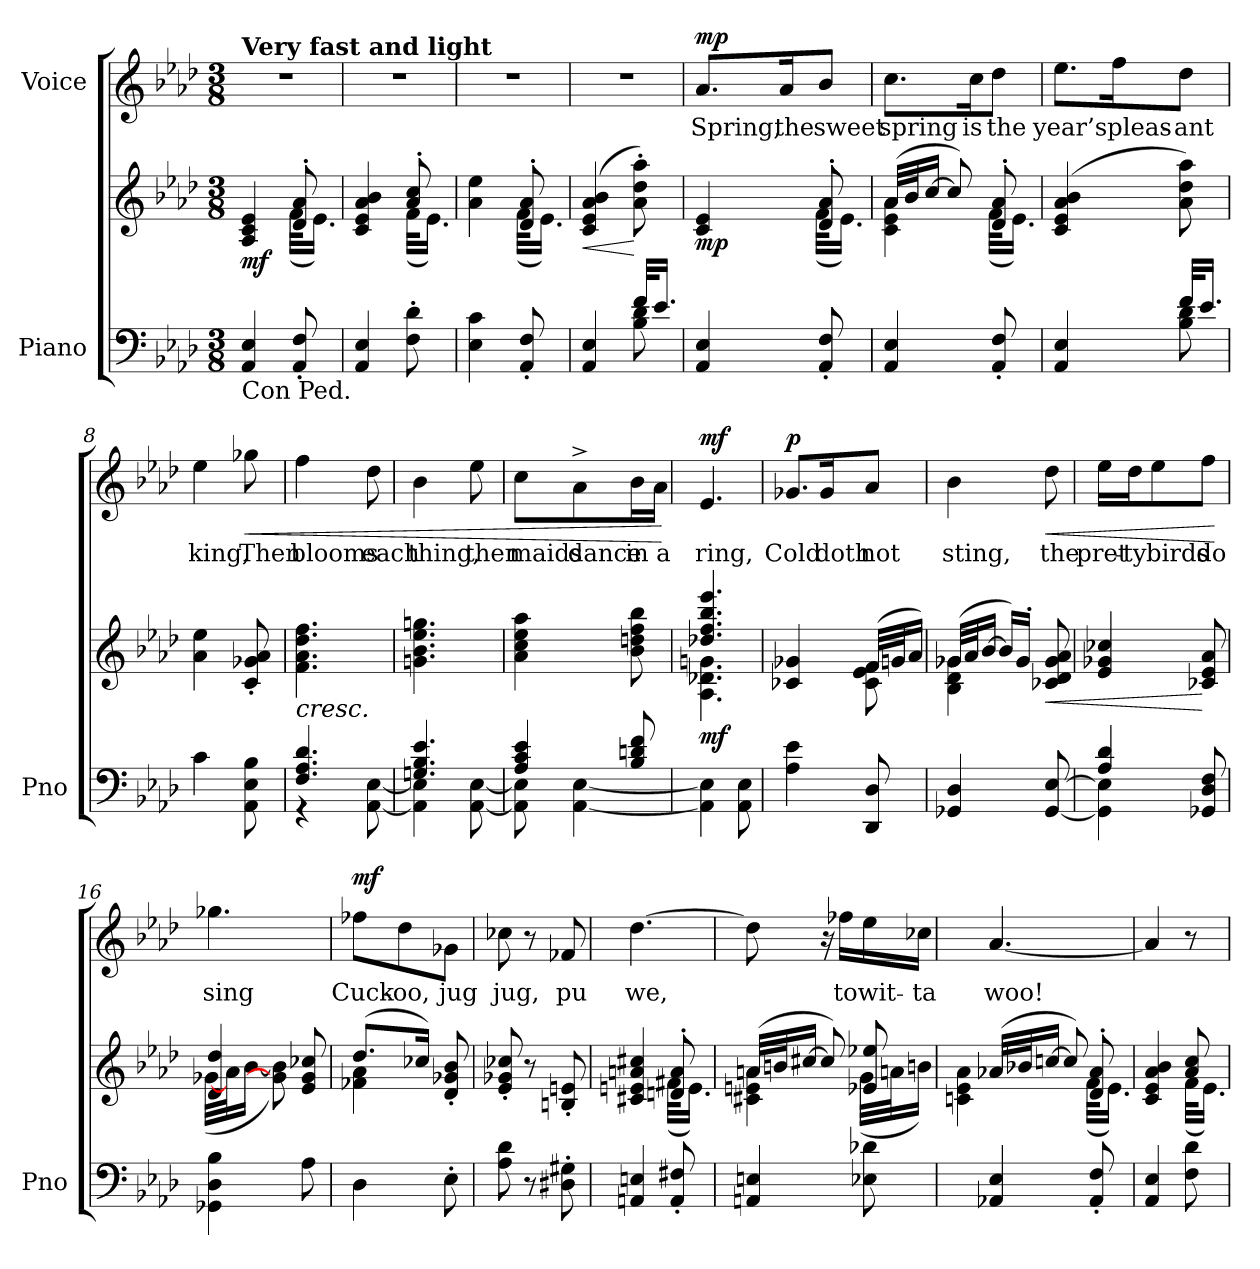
**kern	**kern	**dynam	**kern	**text	**dynam
*part2	*part2	*part2	*part1	*part1	*part1
*staff3	*staff2	*staff2/3	*staff1	*staff1	*staff1
*I"Piano	*	*	*I"Voice	*	*
*I'Pno	*	*	*	*	*
*clefF4	*clefG2	*	*clefG2	*	*
*k[b-e-a-d-]	*k[b-e-a-d-]	*	*k[b-e-a-d-]	*	*
*M3/8	*M3/8	*	*M3/8	*	*
=1	=1	=1	=1	=1	=1
*	*^	*	*	*	*
!	!	!	!	!LO:TX:a:B:t=Very fast and light	!	!
!LO:TX:b:t=Con Ped.	!	!	!	!	!	!
!	!	!	!LO:DY:b	!	!	!
4AA-/ 4E-/	4A-/ 4c/ 4e-/	4ryy	mf	4.r	.	.
8AA-/' 8F/'	8d-/' 8a-/'	(<32f\KLL	.	.	.	.
.	.	16.e-\JJ)	.	.	.	.
=2	=2	=2	=2	=2	=2	=2
4AA-/ 4E-/	4c/ 4e-/ 4a-/ 4b-/	4ryy	.	4.r	.	.
8F\' 8d-\'	8a-/' 8cc/'	(<32f\KLL	.	.	.	.
.	.	16.e-\JJ)	.	.	.	.
=3	=3	=3	=3	=3	=3	=3
4E-\ 4c\	4a-\ 4ee-\	4ryy	.	4.r	.	.
8AA-/' 8F/'	8d-/' 8a-/'	(<32f\KLL	.	.	.	.
.	.	16.e-\JJ)	.	.	.	.
=4	=4	=4	=4	=4	=4	=4
*^	*	*	*	*	*	*
!	!	!	!	!LO:HP:b	!	!	!
*	*	*v	*v	*	*	*	*
4ryy	4AA-/ 4E-/	(>4c/ 4e-/ 4a-/ 4b-/	<	4.r	.	.
32f/KLL	8B-\ 8d-\	8a-\' 8dd-\' 8aa-\')	[	.	.	.
16.e-/JJ	.	.	.	.	.	.
*v	*v	*	*	*	*	*
=5	=5	=5	=5	=5	=5
*	*^	*	*	*	*
!	!	!	!LO:DY:b	!	!LO:LY:b	!LO:DY:a
4AA-/ 4E-/	4c/ 4e-/	4ryy	mp	8.a-/L	Spring,	mp
!	!	!	!	!	!LO:LY:b	!
.	.	.	.	16a-/K	the	.
!	!	!	!	!	!LO:LY:b	!
8AA-/' 8F/'	8d-/' 8a-/'	(<32f\KLL	.	8b-/J	sweet	.
.	.	16.e-\JJ)	.	.	.	.
!!LO:LB:g=z
=6	=6	=6	=6	=6	=6	=6
!	!	!	!	!	!LO:LY:b	!
4AA-/ 4E-/	(>32a-/LLL	4c\ 4e-\ 4a-\	.	8.cc\L	spring	.
.	32b-/J	.	.	.	.	.
.	[16cc/JJ	.	.	.	.	.
.	8cc/])	.	.	.	.	.
!	!	!	!	!	!LO:LY:b	!
.	.	.	.	16cc\K	is	.
!	!	!	!	!	!LO:LY:b	!
8AA-/' 8F/'	8d-/' 8a-/'	(<32f\KLL	.	8dd-\J	the	.
.	.	16.e-\JJ)	.	.	.	.
=7	=7	=7	=7	=7	=7	=7
*^	*	*	*	*	*	*
!	!	!	!	!	!	!LO:LY:b	!
*	*	*v	*v	*	*	*	*
4ryy	4AA-/ 4E-/	(>4c/ 4e-/ 4a-/ 4b-/	.	8.ee-\L	year’s	.
!	!	!	!	!	!LO:LY:b	!
.	.	.	.	16ff\K	pleas-	.
!	!	!	!	!	!LO:LY:b	!
32f/KLL	8B-\ 8d-\	8a-\ 8dd-\ 8aa-\)	.	8dd-\J	-ant	.
16.e-/JJ	.	.	.	.	.	.
*v	*v	*	*	*	*	*
=8	=8	=8	=8	=8	=8
!	!	!	!	!LO:LY:b	!
4c\	4a-\ 4ee-\	.	4ee-\	king,	.
!	!	!	!	!LO:LY:b	!LO:HP:b
8AA-\ 8E-\ 8B-\	8c/' 8g-X/' 8a-/'	.	8gg-X\	Then	<
=9	=9	=9	=9	=9	=9
*^	*	*	*	*	*
!	!	!LO:TX:b:i:t=cresc.	!	!	!	!
!	!	!	!	!	!LO:LY:b	!
4.F/ 4.A-/ 4.d-/	4r	4.f\ 4.a-\ 4.dd-\ 4.ff\	.	4ff\	blooms	.
!	!	!	!	!	!LO:LY:b	!
.	[8AA-\ [8E-\	.	.	8dd-\	each	.
!!LO:LB:g=z
=10	=10	=10	=10	=10	=10	=10
!	!	!	!	!	!LO:LY:b	!
4.Gn/ 4.B-/ 4.e-/	4AA-\] 4E-\]	4.gn\ 4.b-\ 4.ee-\ 4.ggn\	.	4b-\	thing,	.
!	!	!	!	!	!LO:LY:b	!
.	[8AA-\ [8E-\	.	.	8ee-\	then	.
=11	=11	=11	=11	=11	=11	=11
!	!	!	!	!	!LO:LY:b	!
4A-/ 4c/ 4e-/	8AA-\] 8E-\]	4a-\ 4cc\ 4ee-\ 4aa-\	.	8cc\L	maids	.
!	!	!	!	!	!LO:LY:b	!
.	[4AA-\ [4E-\	.	.	8a-^\	dance	.
!	!	!	!	!	!LO:LY:b	!
8B-/ 8dn/ 8f/	.	8b-\ 8ddn\ 8ff\ 8bb-\	.	16b-\L	in	.
!	!	!	!	!	!LO:LY:b	!
.	.	.	.	16a-\JJ	a	.
*v	*v	*	*	*	*	*
.	.	.	.	.	[
=12	=12	=12	=12	=12	=12
*	*^	*	*	*	*
!	!	!	!LO:DY:b	!	!LO:LY:b	!LO:DY:a
4AA-\] 4E-\]	4.dd-X/ 4.ff/ 4.bb-/ 4.eee-/	4.A-\ 4.d-X\ 4.gn\	mf	4.e-/	ring,	mf
8AA-\ 8E-\	.	.	.	.	.	.
=13	=13	=13	=13	=13	=13	=13
!	!	!	!LO:DY:b	!	!LO:LY:b	!
!	!	!	!LO:DY:n=1:b	!	!	!
!	!	!	!LO:DY:n=2:b	!	!	!LO:DY:a
4A-\ 4e-\	4c-X/ 4g-X/	4ryy	other-dynamics p other-dynamics	8.g-X/L	Cold	p
!	!	!	!	!	!LO:LY:b	!
.	.	.	.	16g-/K	doth	.
!	!	!	!	!	!LO:LY:b	!
8DD-/ 8D-/	(>32f/LLL	8c-\ 8e-\ 8f\	.	8a-/J	not	.
.	32gn/J	.	.	.	.	.
.	16a-/JJ)	.	.	.	.	.
!!LO:PB:g=z
=14	=14	=14	=14	=14	=14	=14
!	!	!	!	!	!LO:LY:b	!
4GG-X/ 4D-/	(>32g-X/LLL	4B-\ 4d-\ 4g-\	.	4b-\	sting,	.
.	32a-/J	.	.	.	.	.
.	[16b-/JJ	.	.	.	.	.
.	16b-/LL])	.	.	.	.	.
.	16g-'/JJ	.	.	.	.	.
!	!	!	!LO:HP:b	!	!LO:LY:b	!LO:HP:b
[8GG-/ [8E-/	8c-X/ 8d-/ 8g-/ 8a-/	8ryy	<	8dd-\	the	<
=15	=15	=15	=15	=15	=15	=15
*^	*	*	*	*	*	*
!	!	!	!	!	!	!LO:LY:b	!
*	*	*v	*v	*	*	*	*
4A-/ 4d-/	4GG-\] 4E-\]	4e-/ 4g-X/ 4cc-X/	.	16ee-\LL	pret-	.
!	!	!	!	!	!LO:LY:b	!
.	.	.	.	16dd-\J	-ty	.
!	!	!	!	!	!LO:LY:b	!
.	.	.	.	8ee-\	birds	.
!	!	!	!	!	!LO:LY:b	!
8GG-X/ 8D-/ 8F/	8ryy	8c-X/ 8e-/ 8a-/	[	8ff\J	do	.
*v	*v	*	*	*	*	*
.	.	.	.	.	[
=16	=16	=16	=16	=16	=16
*	*^	*	*	*	*
!	!	!	!	!	!LO:LY:b	!
4GG-X\ 4D-\ 4B-\	4d-/ 4dd-/	(<[32g-X\LLL	.	4.gg-X\	sing	.
.	.	32a-\J	.	.	.	.
.	.	[16b-\JJ	.	.	.	.
.	.	8g-\] 8b-\])	.	.	.	.
8A-\	8e-/ 8g-/ 8cc-X/	8ryy	.	.	.	.
=17	=17	=17	=17	=17	=17	=17
!	!	!	!	!	!LO:LY:b	!LO:DY:a
4D-\	(>8.dd-/L	4f-X\ 4a-\	.	8ff-X\L	Cuck-	mf
!	!	!	!	!	!LO:LY:b	!
.	.	.	.	8dd-\	-oo,	.
.	16cc-X/Jk)	.	.	.	.	.
!	!	!	!	!	!LO:LY:b	!
8E-'\	8d-/' 8g-X/' 8b-/'	8ryy	.	8g-X\J	jug	.
!!LO:LB:g=z
=18	=18	=18	=18	=18	=18	=18
!	!	!	!	!	!LO:LY:b	!
*	*v	*v	*	*	*	*
8A-\ 8d-\	8e-/' 8g-X/' 8cc-X/'	.	8cc-X\	jug,	.
8r	8r	.	8r	.	.
!	!	!	!	!LO:LY:b	!
8D#X\' 8G#X\'	8Bn/' 8en/'	.	8f-X/	pu	.
=19	=19	=19	=19	=19	=19
*	*^	*	*	*	*
!	!	!	!	!	!LO:LY:b	!
4AAn/ 4En/	4c#X/ 4en/ 4an/ 4cc#X/	4ryy	.	[4.dd-\	we,	.
8AA/' 8F#X/'	8dn/' 8a/'	(<32f#X\KLL	.	.	.	.
.	.	16.e\JJ)	.	.	.	.
=20	=20	=20	=20	=20	=20	=20
4AAn/ 4En/	(>32an/LLL	4c#X\ 4en\ 4a\	.	8dd-\]	.	.
.	32bn/J	.	.	.	.	.
.	[16cc#X/JJ	.	.	.	.	.
.	8cc#/])	.	.	16r	.	.
!	!	!	!	!	!LO:LY:b	!
.	.	.	.	16ff-X\LL	to	.
!	!	!	!	!	!LO:LY:b	!
8E-X\ 8d-X\	8e-X/ 8ee-X/	(<32g\LLL	.	16ee-\	wit-	.
.	.	32an\J	.	.	.	.
!	!	!	!	!	!LO:LY:b	!
.	.	16bn\JJ)	.	16cc-X\JJ	-ta	.
=21	=21	=21	=21	=21	=21	=21
!	!	!	!	!	!LO:LY:b	!
4AA-X/ 4E-/	(>32a-X/LLL	4cn\ 4e-\ 4a-\	.	[4.a-/	woo!	.
.	32b-X/J	.	.	.	.	.
.	[16ccn/JJ	.	.	.	.	.
.	8cc/])	.	.	.	.	.
8AA-/' 8F/'	8d-/' 8a-/'	(<32f\KLL	.	.	.	.
.	.	16.e-\JJ)	.	.	.	.
!!LO:LB:g=z
=22	=22	=22	=22	=22	=22	=22
4AA-/ 4E-/	4c/ 4e-/ 4a-/ 4b-/	4ryy	.	4a-/]	.	.
8F\ 8d-\	8a-/ 8cc/	(<32f\KLL	.	8r	.	.
.	.	16.e-\JJ)	.	.	.	.
*	*v	*v	*	*	*	*
=	=	=	=	=	=
*-	*-	*-	*-	*-	*-
